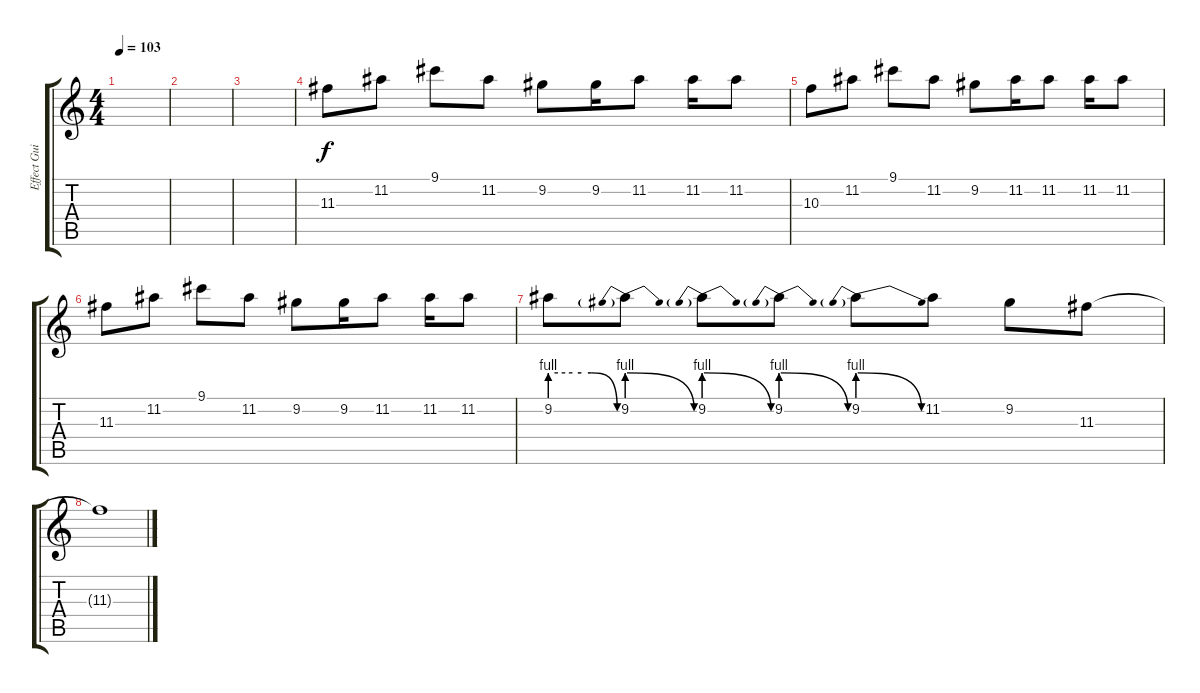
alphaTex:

\track ("Effect Guitar" "Effect Gui") {instrument distortionguitar}
\staff {score tabs}
\tuning (E4 B3 G3 D3 A2 E2) {hide}
\ts (4 4)
\tempo 103
\clef g2
\ks c
|
|
|
11.3.8 11.2.8 9.1.8 11.2.8 9.2.8 9.2.16 11.2.8 11.2.16 11.2.8 |
10.3.8 11.2.8 9.1.8 11.2.8 9.2.8 11.2.16 11.2.8 11.2.16 11.2.8 |
11.3.8 11.2.8 9.1.8 11.2.8 9.2.8 9.2.16 11.2.8 11.2.16 11.2.8 |
9.2{be (custom 0 4 20 4 28 4 37 4 60 0)}.8 9.2{be (prebendrelease 0 4 60 0)}.8 9.2{be (prebendrelease 0 4 60 0)}.8 9.2{be (prebendrelease 0 4 60 0)}.8 9.2{be (prebendrelease 0 4 60 0)}.8 11.2.8 9.2.8 11.3.8 |
11.3{t}.1{volume 2}
